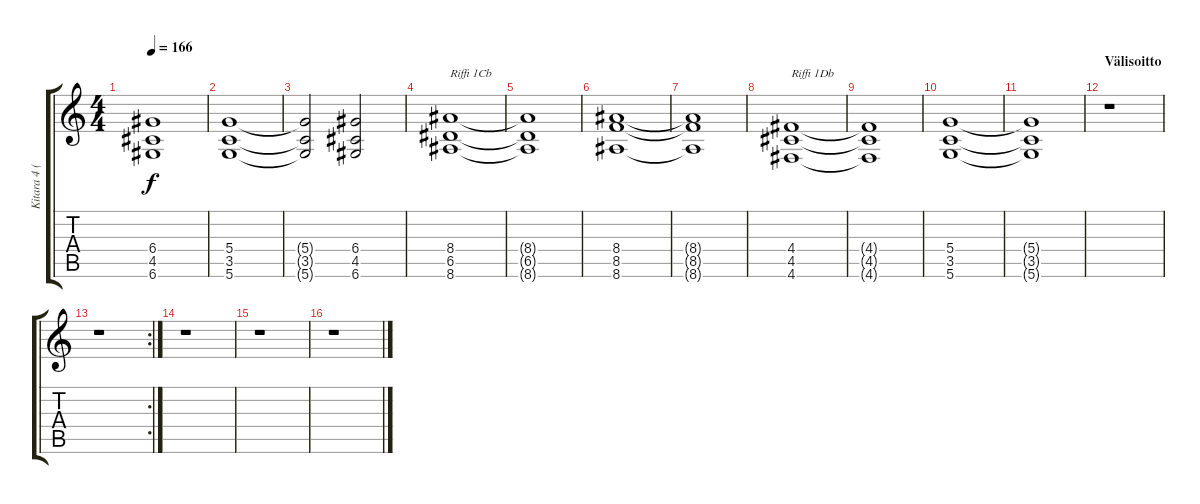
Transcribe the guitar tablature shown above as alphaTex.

\track ("Kitara 4 (Kuisma 2)" "Kitara 4 (") {instrument overdrivenguitar}
\staff {score tabs}
\tuning (E4 B3 G3 D3 A2 D2) {hide}
\ts (4 4)
\tempo 166
\clef g2
\ks c
(6.4{t} 4.5{t} 6.6{t}).1{dy f} |
(5.4 3.5 5.6).1 |
(5.4{t} 3.5{t} 5.6{t}).2 (6.4 4.5 6.6).2 |
(8.4 6.5 8.6).1{txt "Riffi 1Cb"} |
(8.4{t} 6.5{t} 8.6{t}).1 |
(8.4 8.5 8.6).1 |
(8.4{t} 8.5{t} 8.6{t}).1 |
(4.4 4.5 4.6).1{txt "Riffi 1Db"} |
(4.4{t} 4.5{t} 4.6{t}).1 |
(5.4 3.5 5.6).1 |
(5.4{t} 3.5{t} 5.6{t}).1 |
\section ("" "Välisoitto")
r.1 |
\rc 2
r.1 |
r.1 |
r.1 |
r.1
